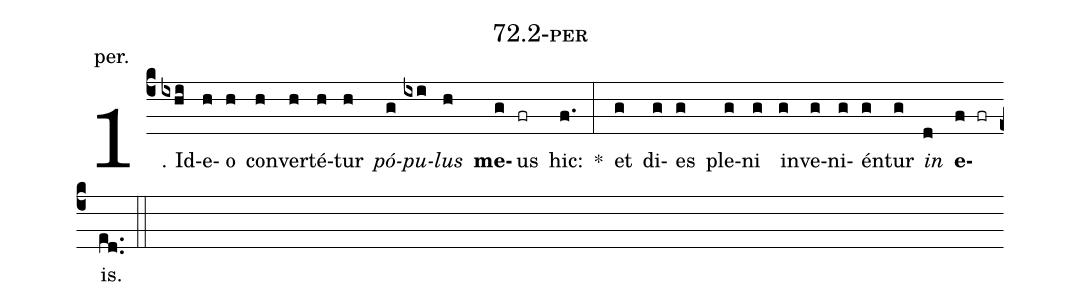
name: 72.2-per;
annotation: per.;
%%
(c4)1. Id(ixhi)e(h)o(h) con(h)ver(h)té(h)tur(h) <i>pó</i>(g)<i>pu</i>(ixi)<i>lus</i>(h) <b>me</b>(g)us(fr) hic:(f.) *(:) et(g) di(g)es(g) ple(g)ni(g) in(g)ve(g)ni(g)én(g)tur(g) <i>in</i>(d) <b>e</b>(f fr)is.(ed..) (::)


%E(g) u(g) o(g) u(d) a(f) e.(ed..) (::)
